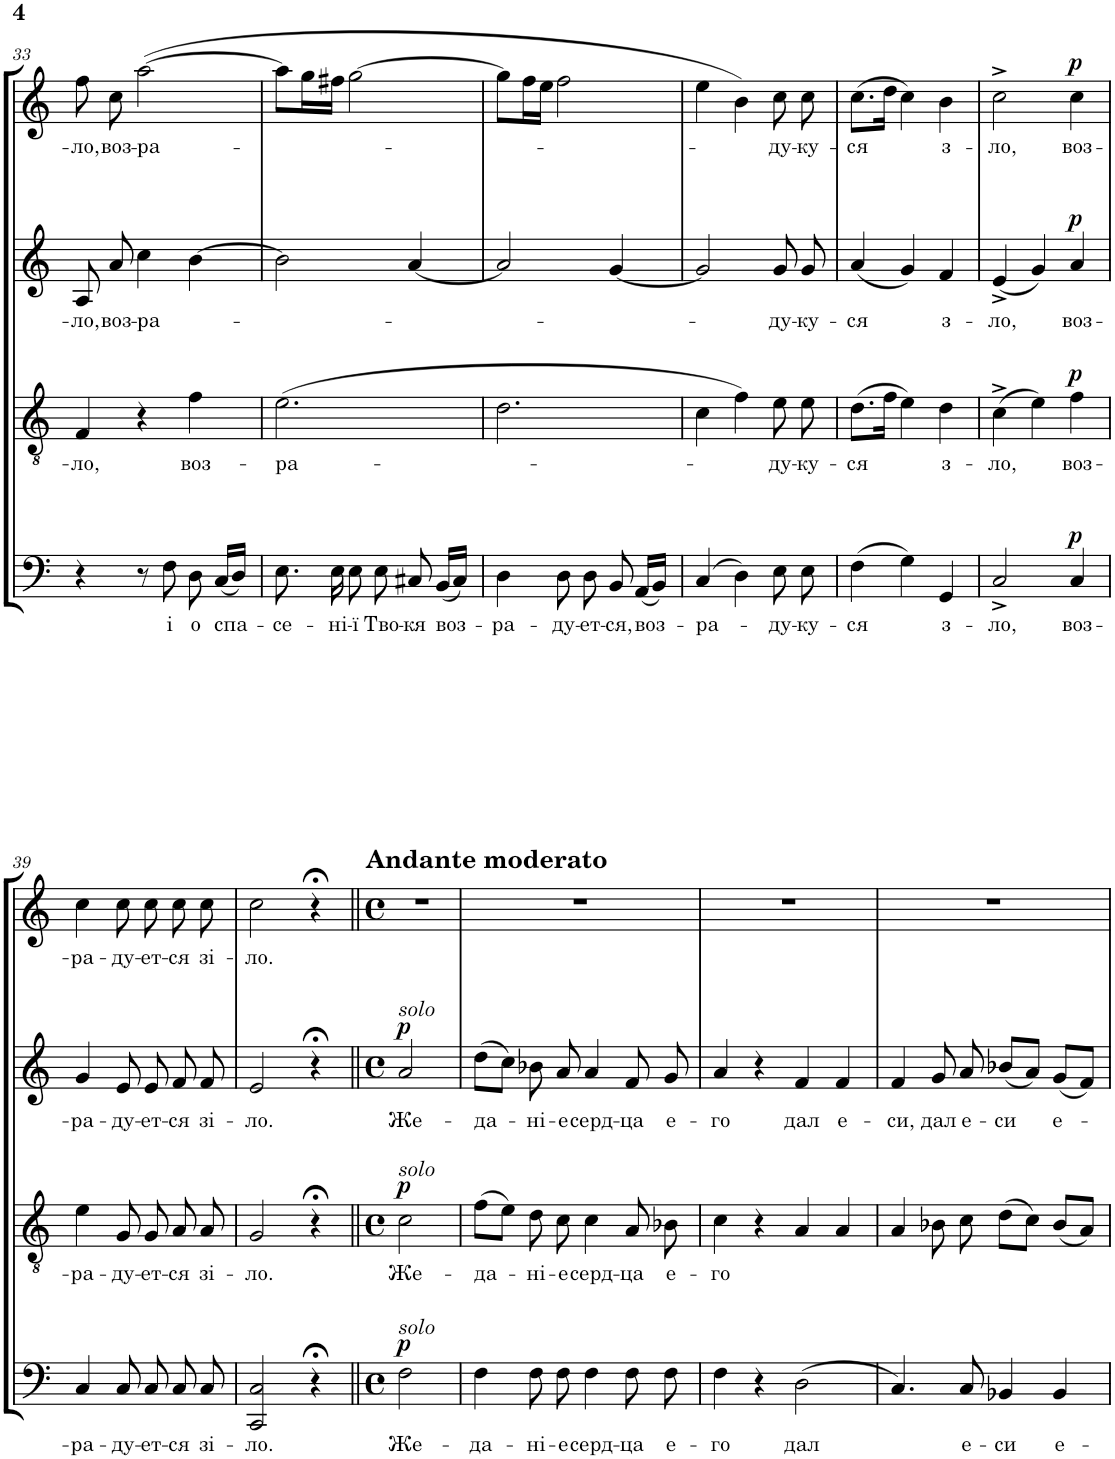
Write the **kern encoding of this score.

**kern	**text	**dynam	**kern	**text	**dynam	**kern	**text	**dynam	**kern	**text	**dynam
*part4	*part4	*part4	*part3	*part3	*part3	*part2	*part2	*part2	*part1	*part1	*part1
*staff4	*staff4	*staff4	*staff3	*staff3	*staff3	*staff2	*staff2	*staff2	*staff1	*staff1	*staff1
*I"Бас	*	*	*I"Тенор	*	*	*I"Альт	*	*	*I"Сопрано	*	*
!!LO:PB:g=z
*clefF4	*	*	*clefGv2	*	*	*clefG2	*	*	*clefG2	*	*
*k[]	*	*	*k[]	*	*	*k[]	*	*	*k[]	*	*
*M3/4	*	*	*M3/4	*	*	*M3/4	*	*	*M3/4	*	*
=33	=33	=33	=33	=33	=33	=33	=33	=33	=33	=33	=33
!	!	!	!	!LO:LY:b	!	!	!LO:LY:b	!	!	!LO:LY:b	!
4r	.	.	4F/	-ло,	.	8A/	-ло,	.	8ff\	-ло,	.
!	!	!	!	!	!	!	!LO:LY:b	!	!	!LO:LY:b	!
.	.	.	.	.	.	8a/	воз-	.	8cc\	воз-	.
!	!	!	!	!	!	!	!LO:LY:b	!	!	!LO:LY:b	!
8r	.	.	4r	.	.	4cc\	-ра-	.	([2aa\	-ра-	.
!	!LO:LY:b	!	!	!	!	!	!	!	!	!	!
8F\	i	.	.	.	.	.	.	.	.	.	.
!	!LO:LY:b	!	!	!LO:LY:b	!	!	!	!	!	!	!
8D\	о	.	4f\	воз-	.	[4b\	.	.	.	.	.
!	!LO:LY:b	!	!	!	!	!	!	!	!	!	!
(16C/LL	спа-	.	.	.	.	.	.	.	.	.	.
16D/JJ)	.	.	.	.	.	.	.	.	.	.	.
=34	=34	=34	=34	=34	=34	=34	=34	=34	=34	=34	=34
!	!LO:LY:b	!	!	!LO:LY:b	!	!	!	!	!	!	!
8.E\	-се-	.	(2.e\	-ра-	.	2b\]	.	.	8aa\L]	.	.
.	.	.	.	.	.	.	.	.	16gg\L	.	.
!	!LO:LY:b	!	!	!	!	!	!	!	!	!	!
16E\	-нi-	.	.	.	.	.	.	.	16ff#X\JJ	.	.
!	!LO:LY:b	!	!	!	!	!	!	!	!	!	!
8E\	-ї	.	.	.	.	.	.	.	[2gg\	.	.
!	!LO:LY:b	!	!	!	!	!	!	!	!	!	!
8E\	Тво-	.	.	.	.	.	.	.	.	.	.
!	!LO:LY:b	!	!	!	!	!	!	!	!	!	!
8C#X/	-кя	.	.	.	.	[4a/	.	.	.	.	.
!	!LO:LY:b	!	!	!	!	!	!	!	!	!	!
(16BB/LL	воз-	.	.	.	.	.	.	.	.	.	.
16C#/JJ)	.	.	.	.	.	.	.	.	.	.	.
=35	=35	=35	=35	=35	=35	=35	=35	=35	=35	=35	=35
!	!LO:LY:b	!	!	!	!	!	!	!	!	!	!
4D\	-ра-	.	2.d\	.	.	2a/]	.	.	8gg\L]	.	.
.	.	.	.	.	.	.	.	.	16ff\L	.	.
.	.	.	.	.	.	.	.	.	16ee\JJ	.	.
!	!LO:LY:b	!	!	!	!	!	!	!	!	!	!
8D\	-ду-	.	.	.	.	.	.	.	2ff\	.	.
!	!LO:LY:b	!	!	!	!	!	!	!	!	!	!
8D\	-ет-	.	.	.	.	.	.	.	.	.	.
!	!LO:LY:b	!	!	!	!	!	!	!	!	!	!
8BB/	-ся,	.	.	.	.	[4g/	.	.	.	.	.
!	!LO:LY:b	!	!	!	!	!	!	!	!	!	!
(16AA/LL	воз-	.	.	.	.	.	.	.	.	.	.
16BB/JJ)	.	.	.	.	.	.	.	.	.	.	.
=36	=36	=36	=36	=36	=36	=36	=36	=36	=36	=36	=36
!	!LO:LY:b	!	!	!	!	!	!	!	!	!	!
(4C/	-ра-	.	4c\	.	.	2g/]	.	.	4ee\	.	.
4D\)	.	.	4f\)	.	.	.	.	.	4b\)	.	.
!	!LO:LY:b	!	!	!LO:LY:b	!	!	!LO:LY:b	!	!	!LO:LY:b	!
8E\	-ду-	.	8e\	-ду-	.	8g/	-ду-	.	8cc\	-ду-	.
!	!LO:LY:b	!	!	!LO:LY:b	!	!	!LO:LY:b	!	!	!LO:LY:b	!
8E\	-ку-	.	8e\	-ку-	.	8g/	-ку-	.	8cc\	-ку-	.
=37	=37	=37	=37	=37	=37	=37	=37	=37	=37	=37	=37
!	!LO:LY:b	!	!	!LO:LY:b	!	!	!LO:LY:b	!	!	!LO:LY:b	!
(4F\	-ся	.	(8.d\L	-ся	.	(4a/	-ся	.	(8.cc\L	-ся	.
.	.	.	16f\Jk	.	.	.	.	.	16dd\Jk	.	.
4G\)	.	.	4e\)	.	.	4g/)	.	.	4cc\)	.	.
!	!LO:LY:b	!	!	!LO:LY:b	!	!	!LO:LY:b	!	!	!LO:LY:b	!
4GG/	з-	.	4d\	з-	.	4f/	з-	.	4b\	з-	.
=38	=38	=38	=38	=38	=38	=38	=38	=38	=38	=38	=38
!	!LO:LY:b	!	!	!LO:LY:b	!	!	!LO:LY:b	!	!	!LO:LY:b	!
2C^/	-ло,	.	(4c^\	-ло,	.	(4e^/	-ло,	.	2cc^\	-ло,	.
.	.	.	4e\)	.	.	4g/)	.	.	.	.	.
!	!LO:LY:b	!LO:DY:a	!	!LO:LY:b	!LO:DY:a	!	!LO:LY:b	!LO:DY:a	!	!LO:LY:b	!LO:DY:a
4C/	воз-	p	4f\	воз-	p	4a/	воз-	p	4cc\	воз-	p
!!LO:LB:g=z
=39	=39	=39	=39	=39	=39	=39	=39	=39	=39	=39	=39
!	!LO:LY:b	!	!	!LO:LY:b	!	!	!LO:LY:b	!	!	!LO:LY:b	!
4C/	-ра-	.	4e\	-ра-	.	4g/	-ра-	.	4cc\	-ра-	.
!	!LO:LY:b	!	!	!LO:LY:b	!	!	!LO:LY:b	!	!	!LO:LY:b	!
8C/	-ду-	.	8G/	-ду-	.	8e/	-ду-	.	8cc\	-ду-	.
!	!LO:LY:b	!	!	!LO:LY:b	!	!	!LO:LY:b	!	!	!LO:LY:b	!
8C/	-ет-	.	8G/	-ет-	.	8e/	-ет-	.	8cc\	-ет-	.
!	!LO:LY:b	!	!	!LO:LY:b	!	!	!LO:LY:b	!	!	!LO:LY:b	!
8C/	-ся	.	8A/	-ся	.	8f/	-ся	.	8cc\	-ся	.
!	!LO:LY:b	!	!	!LO:LY:b	!	!	!LO:LY:b	!	!	!LO:LY:b	!
8C/	зi-	.	8A/	зi-	.	8f/	зi-	.	8cc\	зi-	.
=40	=40	=40	=40	=40	=40	=40	=40	=40	=40	=40	=40
!	!LO:LY:b	!	!	!LO:LY:b	!	!	!LO:LY:b	!	!	!LO:LY:b	!
2CC/ 2C/	-ло.	.	2G/	-ло.	.	2e/	-ло.	.	2cc\	-ло.	.
4r;<	.	.	4r;<	.	.	4r;<	.	.	4r;<	.	.
=41||	=41||	=41||	=41||	=41||	=41||	=41||	=41||	=41||	=41||	=41||	=41||
*k[]	*	*	*k[]	*	*	*k[]	*	*	*k[]	*	*
*M4/4	*	*	*M4/4	*	*	*M4/4	*	*	*M4/4	*	*
*met(c)	*	*	*met(c)	*	*	*met(c)	*	*	*met(c)	*	*
!	!	!	!	!	!	!	!	!	!LO:TX:a:B:t=Andante moderato	!	!
!	!	!	!	!	!	!LO:TX:a:i:t=solo	!	!	!	!	!
!	!	!	!LO:TX:a:i:t=solo	!	!	!	!	!	!	!	!
!LO:TX:a:i:t=solo	!	!	!	!	!	!	!	!	!	!	!
!	!LO:LY:b	!LO:DY:a	!	!LO:LY:b	!LO:DY:a	!	!LO:LY:b	!LO:DY:a	!	!	!
2F\	Же-	p	2c\	Же-	p	2a/	Же-	p	1r	.	.
2ryy	.	.	2ryy	.	.	2ryy	.	.	.	.	.
=42	=42	=42	=42	=42	=42	=42	=42	=42	=42	=42	=42
!	!LO:LY:b	!	!	!LO:LY:b	!	!	!LO:LY:b	!	!	!	!
4F\	-да-	.	(8f\L	-да-	.	(8dd\L	-да-	.	1r	.	.
.	.	.	8e\J)	.	.	8cc\J)	.	.	.	.	.
!	!LO:LY:b	!	!	!LO:LY:b	!	!	!LO:LY:b	!	!	!	!
8F\	-нi-	.	8d\	-нi-	.	8b-X\	-нi-	.	.	.	.
!	!LO:LY:b	!	!	!LO:LY:b	!	!	!LO:LY:b	!	!	!	!
8F\	-e	.	8c\	-e	.	8a/	-e	.	.	.	.
!	!LO:LY:b	!	!	!LO:LY:b	!	!	!LO:LY:b	!	!	!	!
4F\	серд-	.	4c\	серд-	.	4a/	серд-	.	.	.	.
!	!LO:LY:b	!	!	!LO:LY:b	!	!	!LO:LY:b	!	!	!	!
8F\	-ца	.	8A/	-ца	.	8f/	-ца	.	.	.	.
!	!LO:LY:b	!	!	!LO:LY:b	!	!	!LO:LY:b	!	!	!	!
8F\	е-	.	8B-X\	е-	.	8g/	е-	.	.	.	.
=43	=43	=43	=43	=43	=43	=43	=43	=43	=43	=43	=43
!	!LO:LY:b	!	!	!LO:LY:b	!	!	!LO:LY:b	!	!	!	!
4F\	-го	.	4c\	-го	.	4a/	-го	.	1r	.	.
4r	.	.	4r	.	.	4r	.	.	.	.	.
!	!LO:LY:b	!	!	!	!	!	!LO:LY:b	!	!	!	!
(2D\	дал	.	4A/	.	.	4f/	дал	.	.	.	.
!	!	!	!	!	!	!	!LO:LY:b	!	!	!	!
.	.	.	4A/	.	.	4f/	е-	.	.	.	.
=44	=44	=44	=44	=44	=44	=44	=44	=44	=44	=44	=44
!	!	!	!	!	!	!	!LO:LY:b	!	!	!	!
4.C/)	.	.	4A/	.	.	4f/	-си,	.	1r	.	.
!	!	!	!	!	!	!	!LO:LY:b	!	!	!	!
.	.	.	8B-X\	.	.	8g/	дал	.	.	.	.
!	!LO:LY:b	!	!	!	!	!	!LO:LY:b	!	!	!	!
8C/	е-	.	8c\	.	.	8a/	е-	.	.	.	.
!	!LO:LY:b	!	!	!	!	!	!LO:LY:b	!	!	!	!
4BB-X/	-си	.	(8d\L	.	.	(8b-X/L	-си	.	.	.	.
.	.	.	8c\J)	.	.	8a/J)	.	.	.	.	.
!	!LO:LY:b	!	!	!	!	!	!LO:LY:b	!	!	!	!
4BB-/	е-	.	(8B-/L	.	.	(8g/L	е-	.	.	.	.
.	.	.	8A/J)	.	.	8f/J)	.	.	.	.	.
=	=	=	=	=	=	=	=	=	=	=	=
*-	*-	*-	*-	*-	*-	*-	*-	*-	*-	*-	*-
